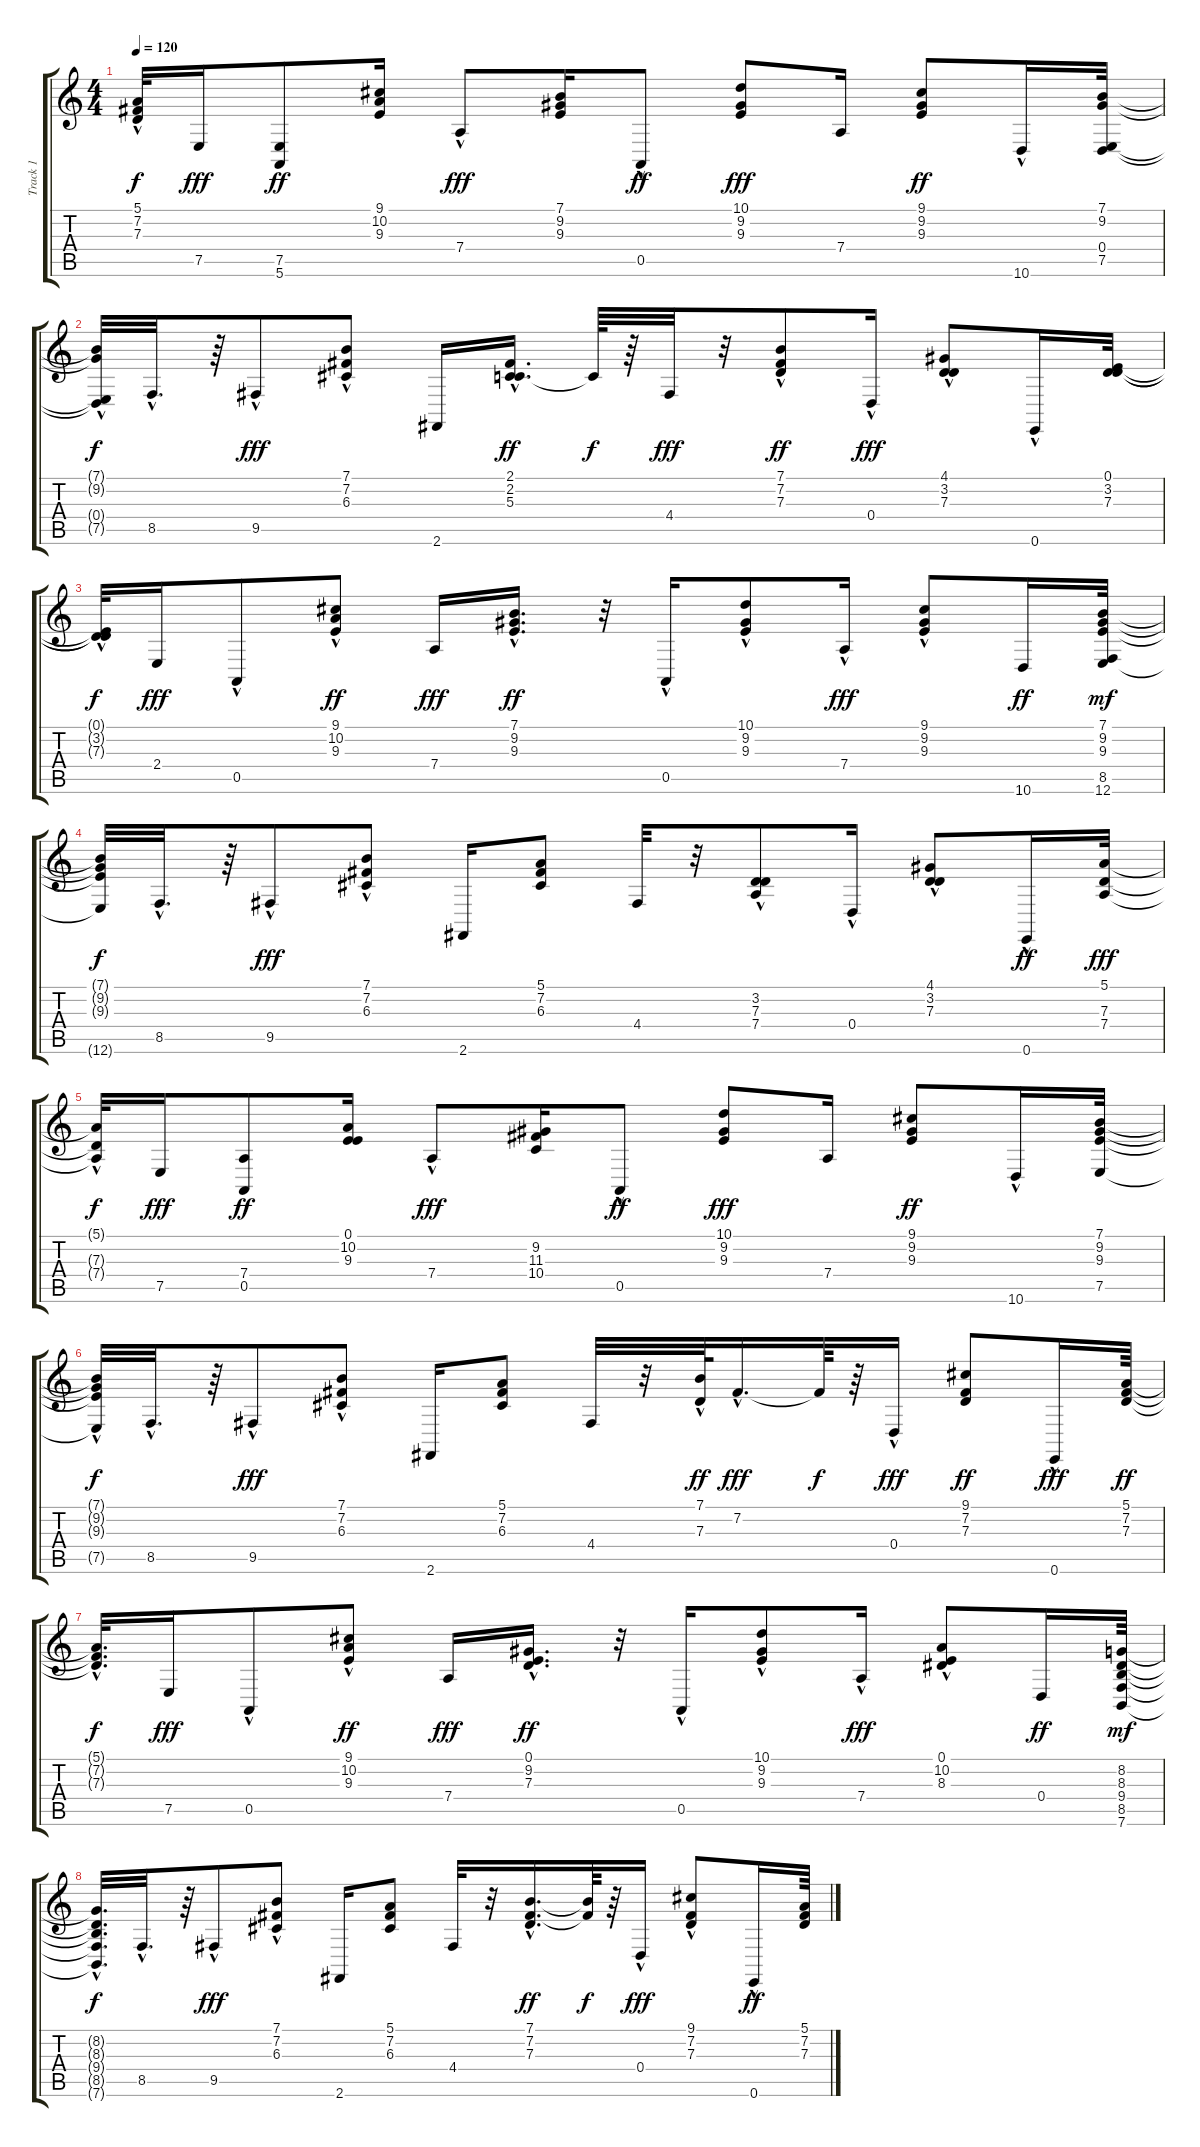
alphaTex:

\track ("Track 1" "Track 1") {instrument honkytonkpiano}
\staff {score tabs}
\tuning (E4 B3 G3 D3 A2 E2) {hide}
\ts (4 4)
\tempo 120
\clef g2
\ks c
(5.1{t} 7.2{hac t} 7.3{t}).32{dy f} 7.5.16{dy fff} (7.5 5.6).8{dy ff} (9.1 10.2 9.3).16 7.4{hac}.8{dy fff} (7.1 9.2 9.3).16 0.5{hac}.8{dy ff} (10.1 9.2 9.3).8{dy fff} 7.4.16 (9.1 9.2 9.3).8{dy ff} 10.6{hac}.16 (7.1 9.2 0.4 7.5).32 |
(7.1{hac t} 9.2{hac t} 0.4{hac t} 7.5{hac t}).32{dy f} 8.5{hac}.32{d} r.64 9.5{hac}.8{dy fff} (7.1 7.2{hac} 6.3).8 2.6.16 (2.1 2.2{hac} 5.3{hac}).16{d dy ff} 5.3{t}.64{dy f} r.64 4.4.32{dy fff} r.32 (7.1{hac} 7.2{hac} 7.3{hac}).8{dy ff} 0.4{hac}.16{dy fff} (4.1{hac} 3.2 7.3).8 0.6{hac}.16 (0.1 3.2 7.3).32 |
(0.1{t} 3.2{t} 7.3{hac t}).32{dy f} 2.4.16{dy fff} 0.5{hac}.8 (9.1 10.2{hac} 9.3{hac}).8{dy ff} 7.4.16{dy fff} (7.1{hac} 9.2 9.3).16{d dy ff} r.32 0.5{hac}.16 (10.1 9.2{hac} 9.3).8 7.4{hac}.16{dy fff} (9.1 9.2{hac} 9.3).8 10.6.16{dy ff} (7.1 9.2 9.3 8.5 12.6).32{dy mf} |
(7.1{t} 9.2{t} 9.3{t} 12.6{t}).32{dy f} 8.5{hac}.32{d} r.64 9.5{hac}.8{dy fff} (7.1 7.2 6.3{hac}).8 2.6.16 (5.1 7.2 6.3).8 4.4.32 r.32 (3.2{hac} 7.3{hac} 7.4{hac}).8 0.4{hac}.16 (4.1{hac} 3.2 7.3).8 0.6{hac}.16{dy ff} (5.1 7.3 7.4).32{dy fff} |
(5.1{t} 7.3{hac t} 7.4{hac t}).32{dy f} 7.5.16{dy fff} (7.4 0.5).8{dy ff} (0.1 10.2 9.3).16 7.4{hac}.8{dy fff} (9.2 11.3 10.4).16 0.5{hac}.8{dy ff} (10.1 9.2 9.3).8{dy fff} 7.4.16 (9.1 9.2 9.3).8{dy ff} 10.6{hac}.16 (7.1 9.2 9.3 7.5).32 |
(7.1{hac t} 9.2{hac t} 9.3{hac t} 7.5{hac t}).32{dy f} 8.5{hac}.32{d} r.64 9.5{hac}.8{dy fff} (7.1 7.2{hac} 6.3).8 2.6.16 (5.1 7.2 6.3).8 4.4.32 r.32 (7.1{hac} 7.3{hac}).64{dy ff} 7.2{hac}.16{d dy fff} 7.2{t}.64{dy f} r.64 0.4{hac}.16{dy fff} (9.1 7.2 7.3).8{dy ff} 0.6{hac}.16{dy fff} (5.1 7.2 7.3).64{dy ff} |
(5.1{t} 7.2{t} 7.3{hac t}).32{d dy f} 7.5.16{dy fff} 0.5{hac}.8 (9.1 10.2 9.3{hac}).8{dy ff} 7.4.16{dy fff} (0.1 9.2 7.3{hac}).16{d dy ff} r.32 0.5{hac}.16 (10.1 9.2{hac} 9.3).8 7.4{hac}.16{dy fff} (0.1 10.2 8.3{hac}).8 0.4.16{dy ff} (8.2 8.3 9.4 8.5 7.6).64{dy mf} |
(8.2{t} 8.3{hac t} 9.4{hac t} 8.5{t} 7.6{hac t}).32{d dy f} 8.5{hac}.32{d} r.64 9.5{hac}.8{dy fff} (7.1 7.2{hac} 6.3{hac}).8 2.6.16 (5.1 7.2 6.3).8 4.4.32 r.32 (7.1{hac} 7.2{hac} 7.3{hac}).16{d dy ff} (7.1{t} 7.2{t}).64{dy f} r.64 0.4{hac}.16{dy fff} (9.1{hac} 7.2 7.3).8 0.6{hac}.16{dy ff} (5.1 7.2 7.3).64
